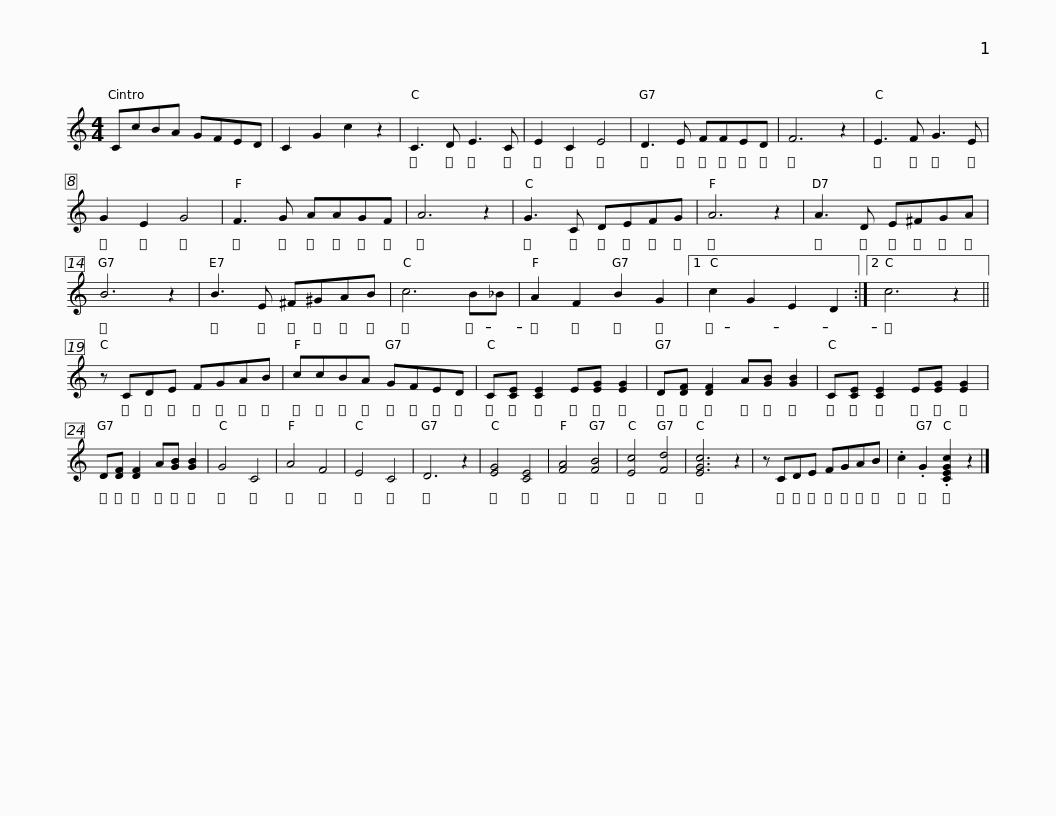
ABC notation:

X:1
L:1/8
M:4/4
I:linebreak $
K:C
V:1 treble
V:1
 CcBA GFED | C2 G2 c2 z2 |$ C3 D E3 C | E2 C2 E4 | D3 E FFED | %5
 F6 z2 |$ E3 F G3 E | G2 E2 G4 | F3 G AAGF | A6 z2 |$ %10
 G3 C DEFG | A6 z2 | A3 D E^FGA | B6 z2 |$ B3 E ^F^GAB | %15
 c6 B_B | A2 F2 B2 G2 |1 c2 G2 E2 D2 :|2 c6 z2 ||$ z CDE FGAB | %20
 ccBA GFED | C[CE] [CE]2 E[EG] [EG]2 | D[DF] [DF]2 A[GB] [GB]2 |$ C[CE] [CE]2 E[EG] [EG]2 | D[DF] [DF]2 A[GB] [GB]2 | %25
 G4 C4 | A4 F4 |$ E4 C4 | D6 z2 | [EG]4 [CE]4 | %30
 [FA]4 [FB]4 |$ [Ec]4 [Fd]4 | [EGc]6 z2 | z CDE FGAB | .c2 .G2 .[CEGc]2 z2 |] %35
